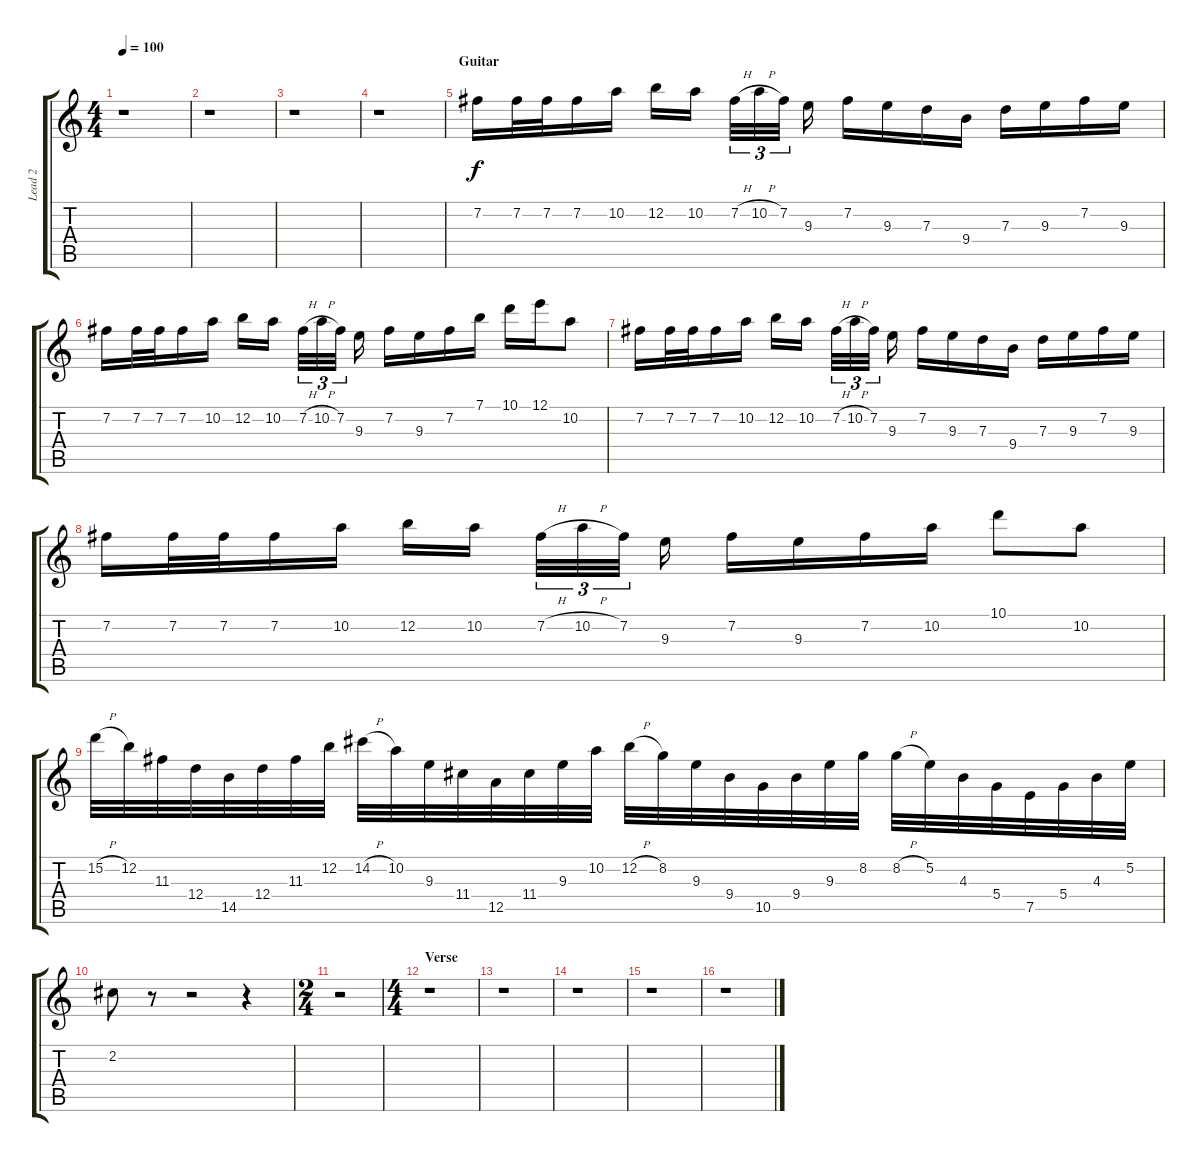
\track ("Lead 2" "Lead 2") {instrument distortionguitar}
\staff {score tabs}
\tuning (E4 B3 G3 D3 A2 E2) {hide}
\ts (4 4)
\tempo 100
\clef g2
\ks c
r.1{dy f} |
r.1 |
r.1 |
r.1 |
\section ("" "Guitar")
7.2.16{volume 14} 7.2.32 7.2.32 7.2.16 10.2.16 12.2.16 10.2.16 7.2{h}.32{tu (3 2)} 10.2{h}.32{tu (3 2)} 7.2.32{tu (3 2)} 9.3.16 7.2.16 9.3.16 7.3.16 9.4.16 7.3.16 9.3.16 7.2.16 9.3.16 |
7.2.16 7.2.32 7.2.32 7.2.16 10.2.16 12.2.16 10.2.16 7.2{h}.32{tu (3 2)} 10.2{h}.32{tu (3 2)} 7.2.32{tu (3 2)} 9.3.16 7.2.16 9.3.16 7.2.16 7.1.16 10.1.16 12.1.16 10.2.8 |
7.2.16 7.2.32 7.2.32 7.2.16 10.2.16 12.2.16 10.2.16 7.2{h}.32{tu (3 2)} 10.2{h}.32{tu (3 2)} 7.2.32{tu (3 2)} 9.3.16 7.2.16 9.3.16 7.3.16 9.4.16 7.3.16 9.3.16 7.2.16 9.3.16 |
7.2.16 7.2.32 7.2.32 7.2.16 10.2.16 12.2.16 10.2.16 7.2{h}.32{tu (3 2)} 10.2{h}.32{tu (3 2)} 7.2.32{tu (3 2)} 9.3.16 7.2.16 9.3.16 7.2.16 10.2.16 10.1.8 10.2.8 |
15.2{h}.32 12.2.32 11.3.32 12.4.32 14.5.32 12.4.32 11.3.32 12.2.32 14.2{h}.32 10.2.32 9.3.32 11.4.32 12.5.32 11.4.32 9.3.32 10.2.32 12.2{h}.32 8.2.32 9.3.32 9.4.32 10.5.32 9.4.32 9.3.32 8.2.32 8.2{h}.32 5.2.32 4.3.32 5.4.32 7.5.32 5.4.32 4.3.32 5.2.32 |
2.2.8 r.8 r.2 r.4 |
\ts (2 4)
r.2 |
\ts (4 4)
\section ("" "Verse")
r.1 |
r.1 |
r.1 |
r.1 |
\section ("" "")
r.1
